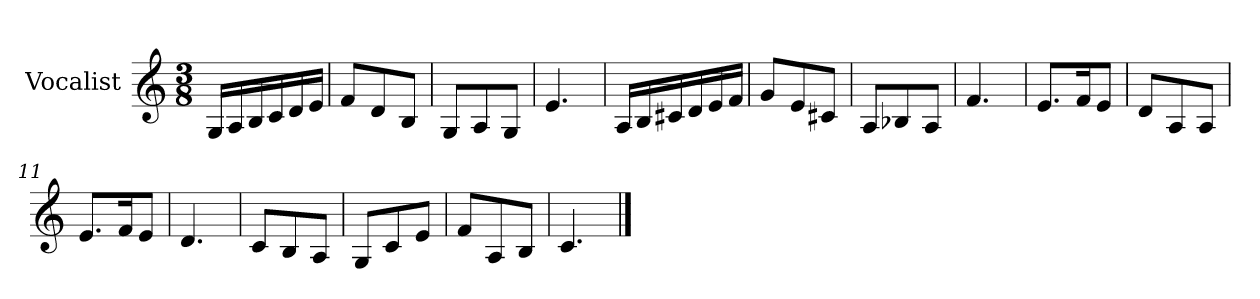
**kern
*part1
*staff1
*I"Vocalist
*k[]
*C:
*M3/8
=1
16GLL
16A
16B
16c
16d
16eJJ
=2
8fL
8d
8BJ
=3
8GL
8A
8GJ
=4
4.e
=5
16ALL
16B
16c#X
16d
16e
16fJJ
=6
8gL
8e
8c#XJ
=7
8AL
8B-X
8AJ
=8
4.f
=9
8.eL
16fK
8eJ
=10
8dL
8A
8AJ
=11
8.eL
16fK
8eJ
=12
4.d
=13
8cL
8B
8AJ
=14
8GL
8c
8eJ
=15
8fL
8A
8BJ
=16
4.c
==
*-
